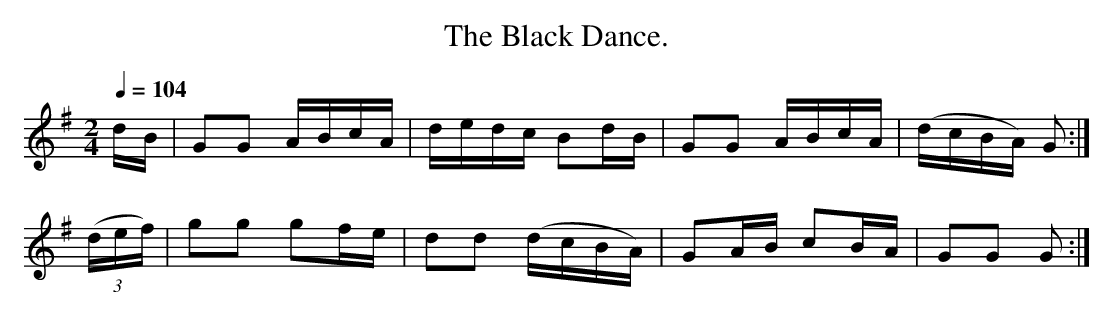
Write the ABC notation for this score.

X:1
T:The Black Dance.
M:2/4
L:1/16
Q:1/4=104
K:G major
   dB  |G2G2 ABcA|dedc  B2dB |G2G2 ABcA|(dcBA) G2:|
(3(def)|g2g2 g2fe|d2d2 (dcBA)|G2AB c2BA| G2G2  G2:|
